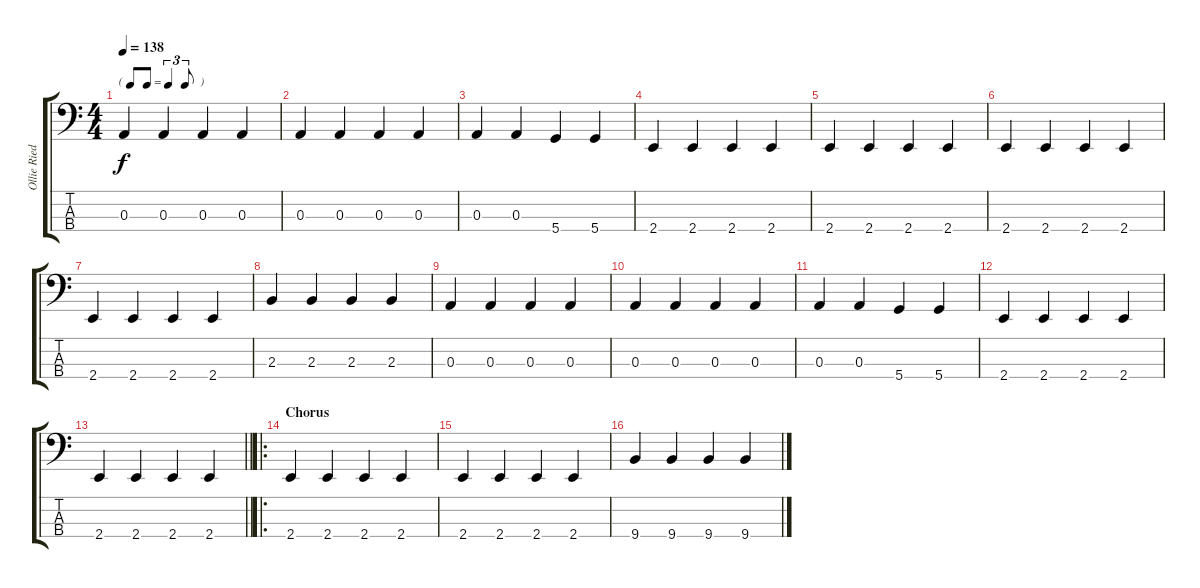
\track ("Ollie Riedel" "Ollie Ried") {instrument electricbasspick}
\staff {score tabs}
\tuning (G2 D2 A1 D1) {hide}
\ts (4 4)
\tf triplet8th
\tempo 138
\clef f4
\ks c
0.3.4{dy f} 0.3.4 0.3.4 0.3.4 |
0.3.4 0.3.4 0.3.4 0.3.4 |
0.3.4 0.3.4 5.4.4 5.4.4 |
2.4.4 2.4.4 2.4.4 2.4.4 |
2.4.4 2.4.4 2.4.4 2.4.4 |
2.4.4 2.4.4 2.4.4 2.4.4 |
2.4.4 2.4.4 2.4.4 2.4.4 |
2.3.4 2.3.4 2.3.4 2.3.4 |
0.3.4 0.3.4 0.3.4 0.3.4 |
0.3.4 0.3.4 0.3.4 0.3.4 |
0.3.4 0.3.4 5.4.4 5.4.4 |
2.4.4 2.4.4 2.4.4 2.4.4 |
\barLineRight lightlight
2.4.4 2.4.4 2.4.4 2.4.4 |
\ro
\section ("" "Chorus")
2.4.4 2.4.4 2.4.4 2.4.4 |
2.4.4 2.4.4 2.4.4 2.4.4 |
9.4.4 9.4.4 9.4.4 9.4.4
